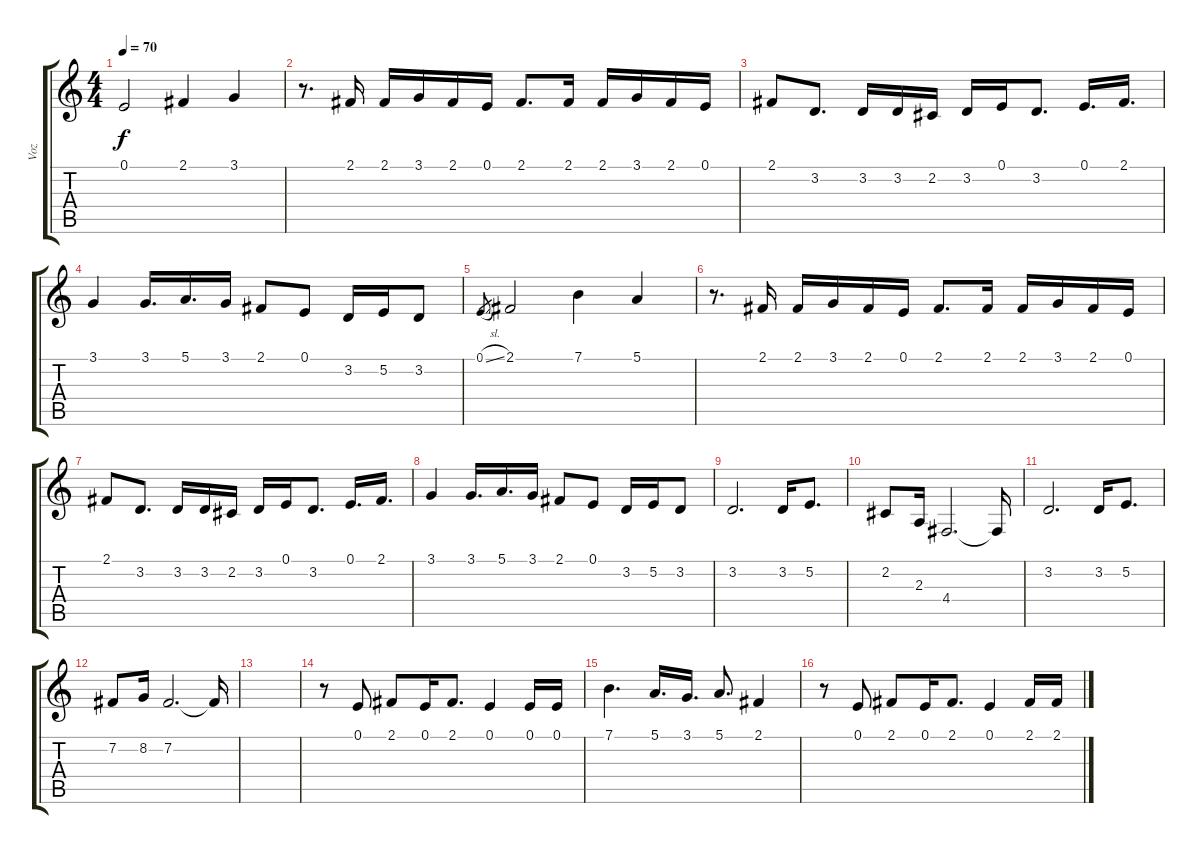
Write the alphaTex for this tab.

\track ("Voz" "Voz") {instrument lead6voice}
\staff {score tabs}
\tuning (E4 B3 G3 D3 A2 E2) {hide}
\ts (4 4)
\tempo 70
\clef g2
\ks c
0.1.2{dy f} 2.1.4 3.1.4 |
r.8{d} 2.1.16 2.1.16 3.1.16 2.1.16 0.1.16 2.1.8{d} 2.1.16 2.1.16 3.1.16 2.1.16 0.1.16 |
2.1.8 3.2.8{d} 3.2.16 3.2.16 2.2.16 3.2.16 0.1.16 3.2.8{d} 0.1.16{d} 2.1.16{d} |
3.1.4 3.1.16{d} 5.1.16{d} 3.1.16 2.1.8 0.1.8 3.2.16 5.2.16 3.2.8 |
0.1{sl}.8{gr} 2.1.2 7.1.4 5.1.4 |
r.8{d} 2.1.16 2.1.16 3.1.16 2.1.16 0.1.16 2.1.8{d} 2.1.16 2.1.16 3.1.16 2.1.16 0.1.16 |
2.1.8 3.2.8{d} 3.2.16 3.2.16 2.2.16 3.2.16 0.1.16 3.2.8{d} 0.1.16{d} 2.1.16{d} |
3.1.4 3.1.16{d} 5.1.16{d} 3.1.16 2.1.8 0.1.8 3.2.16 5.2.16 3.2.8 |
3.2.2{d} 3.2.16 5.2.8{d} |
2.2.8 2.3.16 4.4.2{d} 4.4{t}.16 |
3.2.2{d} 3.2.16 5.2.8{d} |
7.2.8 8.2.16 7.2.2{d} 7.2{t}.16 |
|
r.8 0.1.8 2.1.8 0.1.16 2.1.8{d} 0.1.4 0.1.16 0.1.16 |
7.1.4{d} 5.1.16{d} 3.1.16{d} 5.1.8{d} 2.1.4 |
r.8 0.1.8 2.1.8 0.1.16 2.1.8{d} 0.1.4 2.1.16 2.1.16
